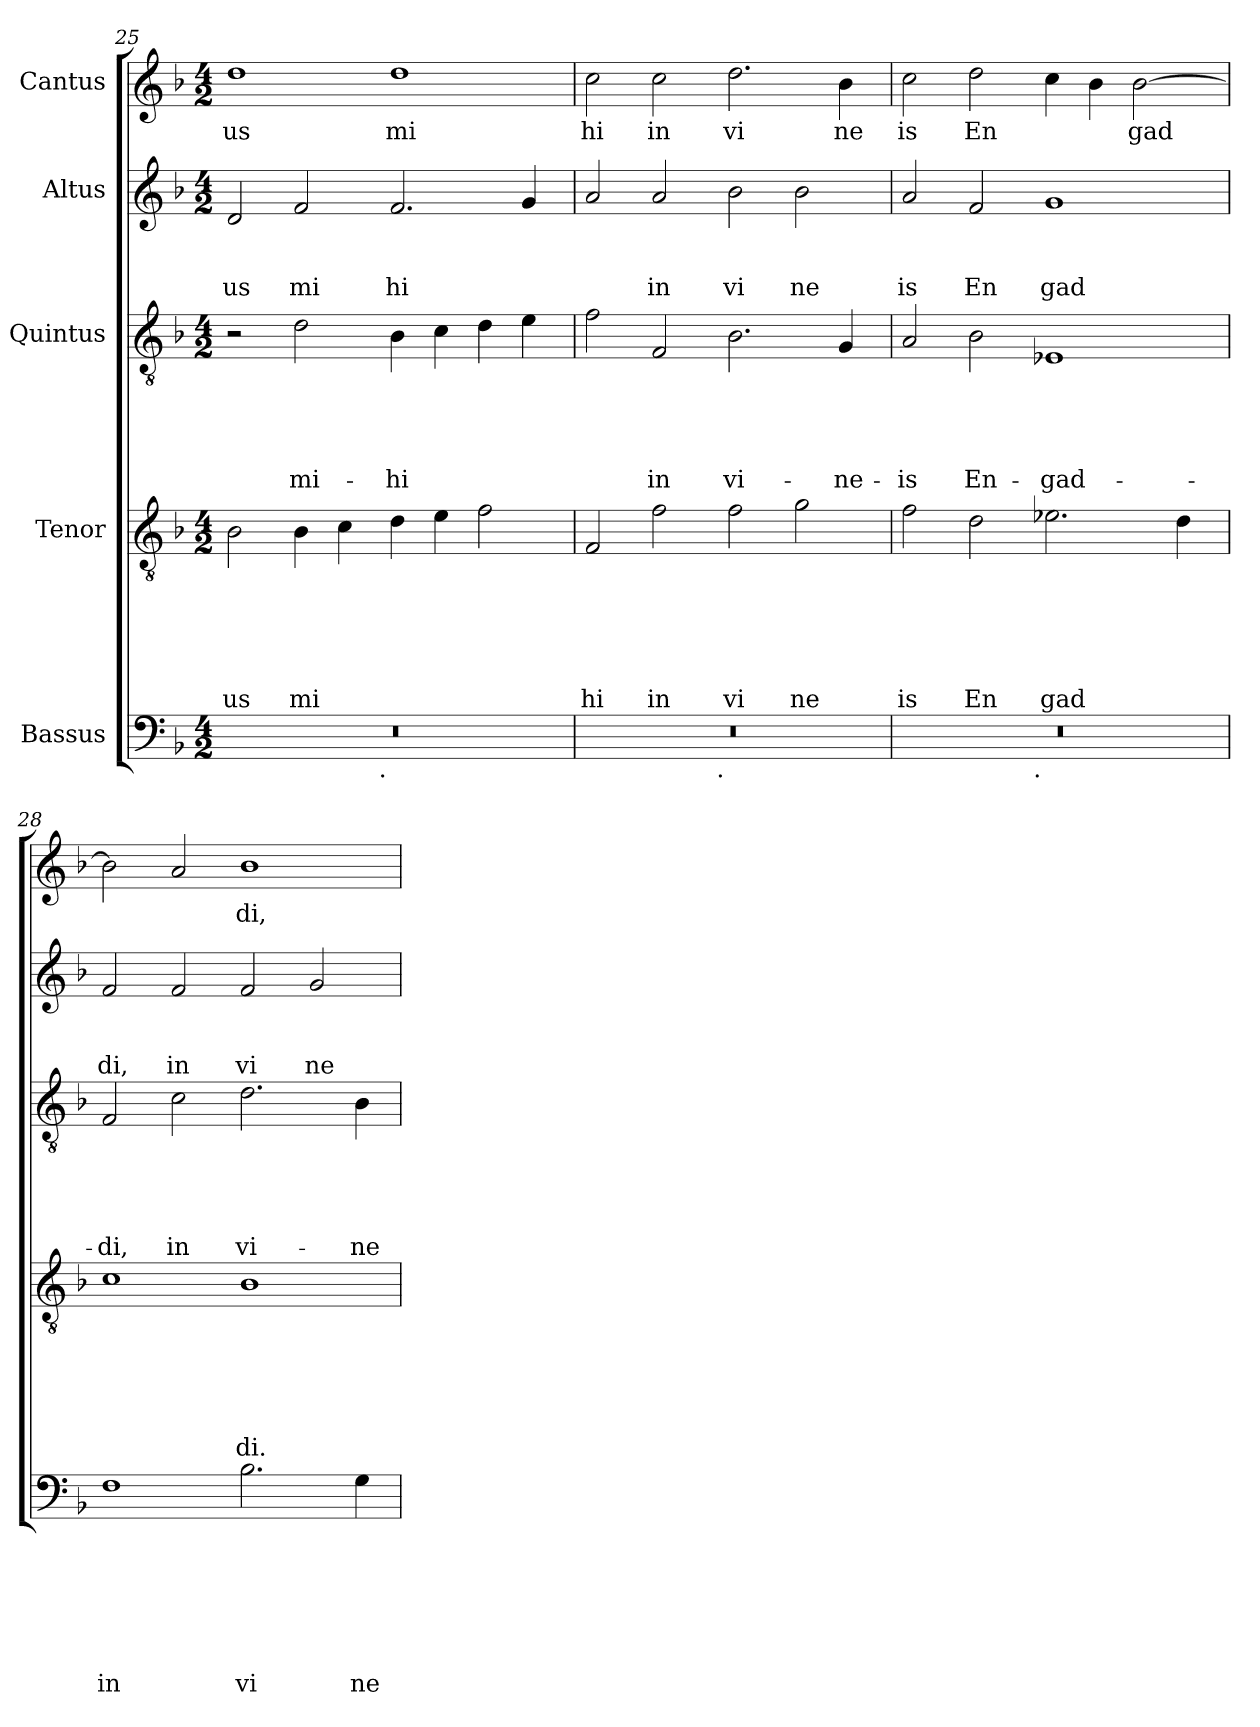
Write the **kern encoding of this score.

**kern	**text	**text	**text	**text	**text	**text	**text	**kern	**text	**text	**text	**text	**text	**text	**kern	**text	**text	**text	**text	**text	**kern	**text	**text	**text	**kern	**text
*part5	*part5	*part5	*part5	*part5	*part5	*part5	*part5	*part4	*part4	*part4	*part4	*part4	*part4	*part4	*part3	*part3	*part3	*part3	*part3	*part3	*part2	*part2	*part2	*part2	*part1	*part1
*staff5	*staff5	*staff5	*staff5	*staff5	*staff5	*staff5	*staff5	*staff4	*staff4	*staff4	*staff4	*staff4	*staff4	*staff4	*staff3	*staff3	*staff3	*staff3	*staff3	*staff3	*staff2	*staff2	*staff2	*staff2	*staff1	*staff1
*I"Bassus	*	*	*	*	*	*	*	*I"Tenor	*	*	*	*	*	*	*I"Quintus	*	*	*	*	*	*I"Altus	*	*	*	*I"Cantus	*
*clefF4	*	*	*	*	*	*	*	*clefGv2	*	*	*	*	*	*	*clefGv2	*	*	*	*	*	*clefG2	*	*	*	*clefG2	*
*ITrd-3c-5	*	*	*	*	*	*	*	*ITrd-3c-5	*	*	*	*	*	*	*	*	*	*	*	*	*ITrd-3c-5	*	*	*	*ITrd-3c-5	*
*k[b-e-]	*	*	*	*	*	*	*	*k[b-e-]	*	*	*	*	*	*	*k[b-]	*	*	*	*	*	*k[b-e-]	*	*	*	*k[b-e-]	*
*B-:	*	*	*	*	*	*	*	*B-:	*	*	*	*	*	*	*F:	*	*	*	*	*	*B-:	*	*	*	*B-:	*
*M4/2	*	*	*	*	*	*	*	*M4/2	*	*	*	*	*	*	*M4/2	*	*	*	*	*	*M4/2	*	*	*	*M4/2	*
=25	=25	=25	=25	=25	=25	=25	=25	=25	=25	=25	=25	=25	=25	=25	=25	=25	=25	=25	=25	=25	=25	=25	=25	=25	=25	=25
!	!	!	!	!	!	!	!	!	!	!	!	!	!	!LO:LY:b	!	!	!	!	!	!	!	!	!	!LO:LY:b	!	!LO:LY:b
*^	*	*	*	*	*	*	*	*	*	*	*	*	*	*	*	*	*	*	*	*	*	*	*	*	*	*
0r	2ryy	.	.	.	.	.	.	.	2e-\	.	.	.	.	.	us	2r	.	.	.	.	.	2g/	.	.	us	1gg	us
!	!	!	!	!	!	!	!	!	!	!	!	!	!	!	!LO:LY:b	!	!	!	!	!	!LO:LY:b	!	!	!	!LO:LY:b	!	!
.	4...ryy	.	.	.	.	.	.	.	4e-\	.	.	.	.	.	mi	2d\	.	.	.	.	mi-	2b-/	.	.	mi	.	.
.	.	.	.	.	.	.	.	.	4f\	.	.	.	.	.	.	.	.	.	.	.	.	.	.	.	.	.	.
!	!LO:TX:b:t=.	!	!	!	!	!	!	!	!	!	!	!	!	!	!	!	!	!	!	!	!	!	!	!	!	!	!
.	1ryy	.	.	.	.	.	.	.	.	.	.	.	.	.	.	.	.	.	.	.	.	.	.	.	.	.	.
!	!	!	!	!	!	!	!	!	!	!	!	!	!	!	!	!	!	!	!	!	!LO:LY:b	!	!	!	!LO:LY:b	!	!LO:LY:b
.	.	.	.	.	.	.	.	.	4g\	.	.	.	.	.	.	4B-\	.	.	.	.	-hi	2.b-/	.	.	hi	1gg	mi
.	.	.	.	.	.	.	.	.	4a\	.	.	.	.	.	.	4c\	.	.	.	.	.	.	.	.	.	.	.
.	.	.	.	.	.	.	.	.	2b-\	.	.	.	.	.	.	4d\	.	.	.	.	.	.	.	.	.	.	.
.	.	.	.	.	.	.	.	.	.	.	.	.	.	.	.	4e\	.	.	.	.	.	4cc/	.	.	.	.	.
.	32ryy	.	.	.	.	.	.	.	.	.	.	.	.	.	.	.	.	.	.	.	.	.	.	.	.	.	.
=26	=26	=26	=26	=26	=26	=26	=26	=26	=26	=26	=26	=26	=26	=26	=26	=26	=26	=26	=26	=26	=26	=26	=26	=26	=26	=26	=26
!	!	!	!	!	!	!	!	!	!	!	!	!	!	!	!LO:LY:b	!	!	!	!	!	!	!	!	!	!	!	!LO:LY:b
0r	2ryy	.	.	.	.	.	.	.	2B-/	.	.	.	.	.	hi	2f\	.	.	.	.	.	2dd/	.	.	.	2ff\	hi
!	!	!	!	!	!	!	!	!	!	!	!	!	!	!	!LO:LY:b	!	!	!	!	!	!LO:LY:b	!	!	!	!LO:LY:b	!	!LO:LY:b
.	4...ryy	.	.	.	.	.	.	.	2b-\	.	.	.	.	.	in	2F/	.	.	.	.	in	2dd/	.	.	in	2ff\	in
!	!LO:TX:b:t=.	!	!	!	!	!	!	!	!	!	!	!	!	!	!	!	!	!	!	!	!	!	!	!	!	!	!
.	1ryy	.	.	.	.	.	.	.	.	.	.	.	.	.	.	.	.	.	.	.	.	.	.	.	.	.	.
!	!	!	!	!	!	!	!	!	!	!	!	!	!	!	!LO:LY:b	!	!	!	!	!	!LO:LY:b	!	!	!	!LO:LY:b	!	!LO:LY:b
.	.	.	.	.	.	.	.	.	2b-\	.	.	.	.	.	vi	2.B-\	.	.	.	.	vi-	2ee-\	.	.	vi	2.gg\	vi
!	!	!	!	!	!	!	!	!	!	!	!	!	!	!	!LO:LY:b	!	!	!	!	!	!	!	!	!	!LO:LY:b	!	!
.	.	.	.	.	.	.	.	.	2cc\	.	.	.	.	.	ne	.	.	.	.	.	.	2ee-\	.	.	ne	.	.
!	!	!	!	!	!	!	!	!	!	!	!	!	!	!	!	!	!	!	!	!	!LO:LY:b	!	!	!	!	!	!LO:LY:b
.	.	.	.	.	.	.	.	.	.	.	.	.	.	.	.	4G/	.	.	.	.	-ne-	.	.	.	.	4ee-\	ne
.	32ryy	.	.	.	.	.	.	.	.	.	.	.	.	.	.	.	.	.	.	.	.	.	.	.	.	.	.
=27	=27	=27	=27	=27	=27	=27	=27	=27	=27	=27	=27	=27	=27	=27	=27	=27	=27	=27	=27	=27	=27	=27	=27	=27	=27	=27	=27
!	!	!	!	!	!	!	!	!	!	!	!	!	!	!	!LO:LY:b	!	!	!	!	!	!LO:LY:b	!	!	!	!LO:LY:b	!	!LO:LY:b
0r	2ryy	.	.	.	.	.	.	.	2b-\	.	.	.	.	.	is	2A/	.	.	.	.	-is	2dd/	.	.	is	2ff\	is
!	!	!	!	!	!	!	!	!	!	!	!	!	!	!	!LO:LY:b	!	!	!	!	!	!LO:LY:b	!	!	!	!LO:LY:b	!	!LO:LY:b
.	4...ryy	.	.	.	.	.	.	.	2g\	.	.	.	.	.	En	2B-\	.	.	.	.	En-	2b-/	.	.	En	2gg\	En
!	!LO:TX:b:t=.	!	!	!	!	!	!	!	!	!	!	!	!	!	!	!	!	!	!	!	!	!	!	!	!	!	!
.	1ryy	.	.	.	.	.	.	.	.	.	.	.	.	.	.	.	.	.	.	.	.	.	.	.	.	.	.
!	!	!	!	!	!	!	!	!	!	!	!	!	!	!	!LO:LY:b	!	!	!	!	!	!LO:LY:b	!	!	!	!LO:LY:b	!	!
.	.	.	.	.	.	.	.	.	2.a-X\	.	.	.	.	.	gad	1E-X	.	.	.	.	-gad-	1cc	.	.	gad	4ff\	.
.	.	.	.	.	.	.	.	.	.	.	.	.	.	.	.	.	.	.	.	.	.	.	.	.	.	4ee-\	.
!	!	!	!	!	!	!	!	!	!	!	!	!	!	!	!	!	!	!	!	!	!	!	!	!	!	!	!LO:LY:b
.	.	.	.	.	.	.	.	.	.	.	.	.	.	.	.	.	.	.	.	.	.	.	.	.	.	[>2ee-\	gad
.	.	.	.	.	.	.	.	.	4g\	.	.	.	.	.	.	.	.	.	.	.	.	.	.	.	.	.	.
.	32ryy	.	.	.	.	.	.	.	.	.	.	.	.	.	.	.	.	.	.	.	.	.	.	.	.	.	.
=28	=28	=28	=28	=28	=28	=28	=28	=28	=28	=28	=28	=28	=28	=28	=28	=28	=28	=28	=28	=28	=28	=28	=28	=28	=28	=28	=28
!	!	!	!	!	!	!	!	!LO:LY:b	!	!	!	!	!	!	!	!	!	!	!	!	!LO:LY:b	!	!	!	!LO:LY:b	!	!
*v	*v	*	*	*	*	*	*	*	*	*	*	*	*	*	*	*	*	*	*	*	*	*	*	*	*	*	*
1B-	.	.	.	.	.	.	in	1f	.	.	.	.	.	.	2F/	.	.	.	.	-di,	2b-/	.	.	di,	2ee-\]	.
!	!	!	!	!	!	!	!	!	!	!	!	!	!	!	!	!	!	!	!	!LO:LY:b	!	!	!	!LO:LY:b	!	!
.	.	.	.	.	.	.	.	.	.	.	.	.	.	.	2c\	.	.	.	.	in	2b-/	.	.	in	2dd/	.
!	!	!	!	!	!	!	!LO:LY:b	!	!	!	!	!	!	!LO:LY:b	!	!	!	!	!	!LO:LY:b	!	!	!	!LO:LY:b	!	!LO:LY:b
2.e-\	.	.	.	.	.	.	vi	1e-	.	.	.	.	.	di.	2.d\	.	.	.	.	vi-	2b-/	.	.	vi	1ee-	di,
!	!	!	!	!	!	!	!	!	!	!	!	!	!	!	!	!	!	!	!	!	!	!	!	!LO:LY:b	!	!
.	.	.	.	.	.	.	.	.	.	.	.	.	.	.	.	.	.	.	.	.	2cc/	.	.	ne	.	.
!	!	!	!	!	!	!	!LO:LY:b	!	!	!	!	!	!	!	!	!	!	!	!	!LO:LY:b	!	!	!	!	!	!
4c\	.	.	.	.	.	.	ne	.	.	.	.	.	.	.	4B-\	.	.	.	.	-ne-	.	.	.	.	.	.
=	=	=	=	=	=	=	=	=	=	=	=	=	=	=	=	=	=	=	=	=	=	=	=	=	=	=
*-	*-	*-	*-	*-	*-	*-	*-	*-	*-	*-	*-	*-	*-	*-	*-	*-	*-	*-	*-	*-	*-	*-	*-	*-	*-	*-
